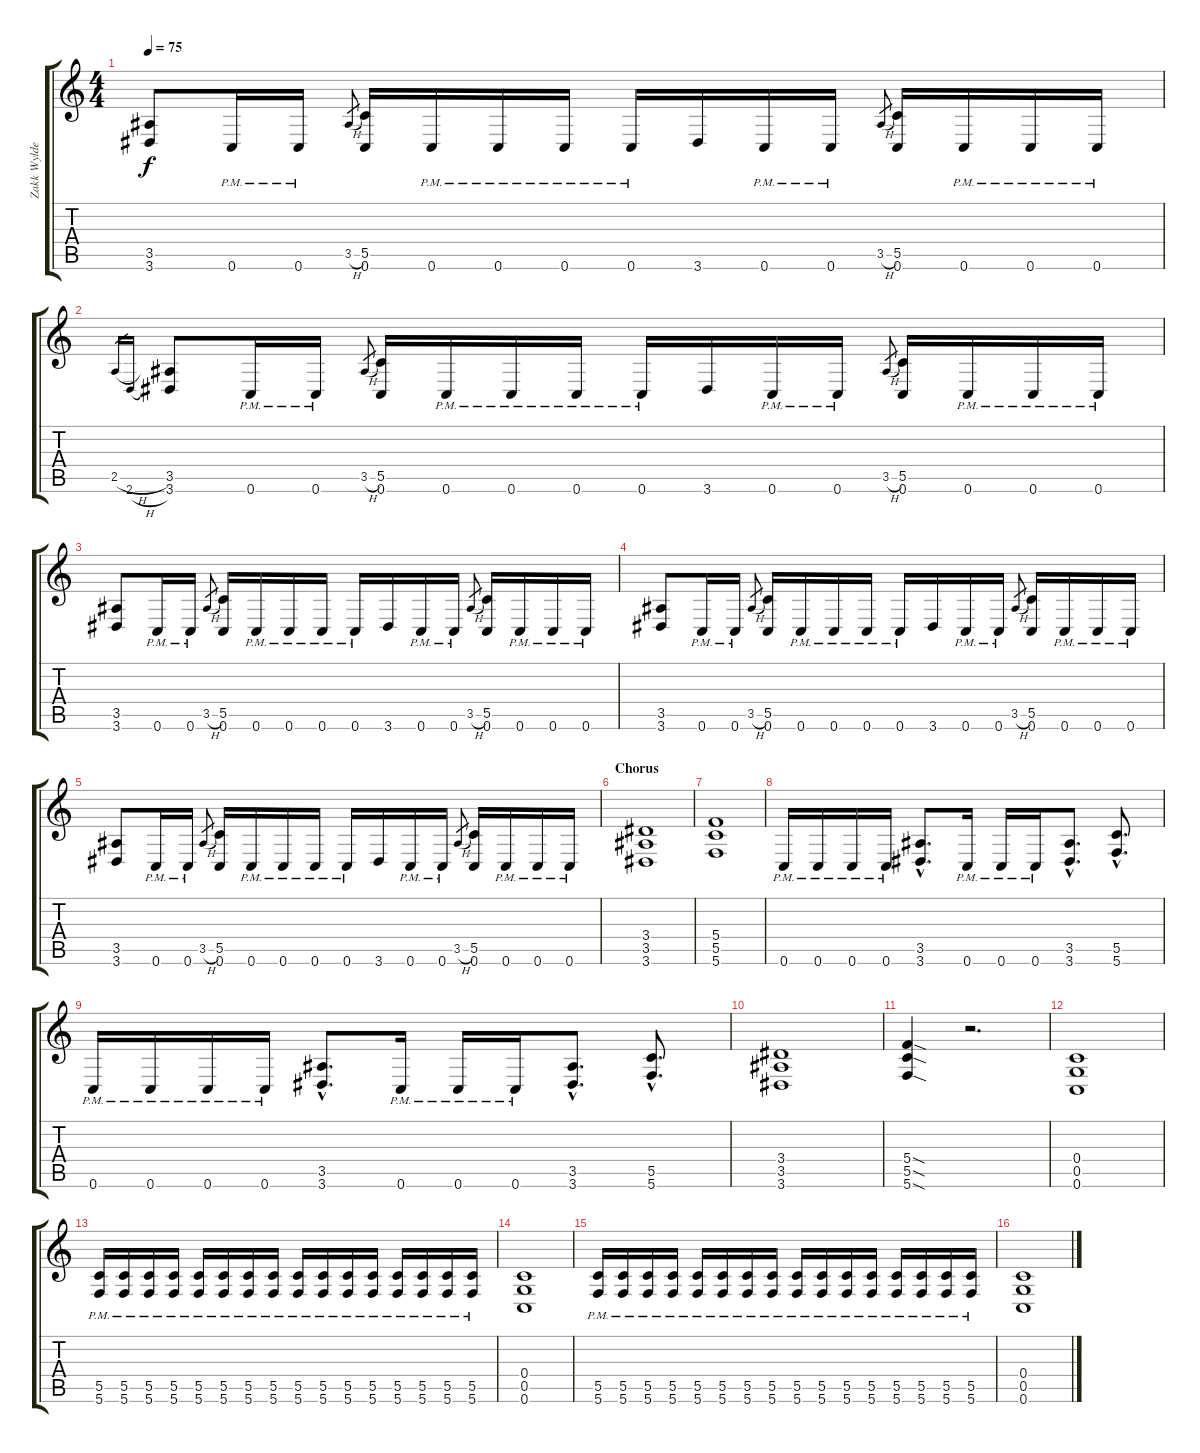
\track ("Zakk Wylde (Rhythm Guitar)" "Zakk Wylde") {instrument distortionguitar}
\staff {score tabs}
\tuning (D4 A3 F3 C3 G2 C2) {hide}
\ts (4 4)
\tempo 75
\clef g2
\ks c
(3.5 3.6).8{dy f} 0.6{pm}.16 0.6{pm}.16 3.5{h}.8{gr} (5.5 0.6).16 0.6{pm}.16 0.6{pm}.16 0.6{pm}.16 0.6{pm}.16 3.6.16 0.6{pm}.16 0.6{pm}.16 3.5{h}.8{gr} (5.5 0.6).16 0.6{pm}.16 0.6{pm}.16 0.6{pm}.16 |
2.5{h}.16{gr} 2.6{h}.16{gr} (3.5 3.6).8 0.6{pm}.16 0.6{pm}.16 3.5{h}.8{gr} (5.5 0.6).16 0.6{pm}.16 0.6{pm}.16 0.6{pm}.16 0.6{pm}.16 3.6.16 0.6{pm}.16 0.6{pm}.16 3.5{h}.8{gr} (5.5 0.6).16 0.6{pm}.16 0.6{pm}.16 0.6{pm}.16 |
(3.5 3.6).8 0.6{pm}.16 0.6{pm}.16 3.5{h}.8{gr} (5.5 0.6).16 0.6{pm}.16 0.6{pm}.16 0.6{pm}.16 0.6{pm}.16 3.6.16 0.6{pm}.16 0.6{pm}.16 3.5{h}.8{gr} (5.5 0.6).16 0.6{pm}.16 0.6{pm}.16 0.6{pm}.16 |
(3.5 3.6).8 0.6{pm}.16 0.6{pm}.16 3.5{h}.8{gr} (5.5 0.6).16 0.6{pm}.16 0.6{pm}.16 0.6{pm}.16 0.6{pm}.16 3.6.16 0.6{pm}.16 0.6{pm}.16 3.5{h}.8{gr} (5.5 0.6).16 0.6{pm}.16 0.6{pm}.16 0.6{pm}.16 |
(3.5 3.6).8 0.6{pm}.16 0.6{pm}.16 3.5{h}.8{gr} (5.5 0.6).16 0.6{pm}.16 0.6{pm}.16 0.6{pm}.16 0.6{pm}.16 3.6.16 0.6{pm}.16 0.6{pm}.16 3.5{h}.8{gr} (5.5 0.6).16 0.6{pm}.16 0.6{pm}.16 0.6{pm}.16 |
\section ("" "Chorus")
(3.4 3.5 3.6).1 |
(5.4 5.5 5.6).1 |
0.6{pm}.16 0.6{pm}.16 0.6{pm}.16 0.6{pm}.16 (3.5{hac} 3.6{hac}).8{d} 0.6{pm}.16 0.6{pm}.16 0.6{pm}.16 (3.5{hac} 3.6{hac}).8{d} (5.5{hac} 5.6{hac}).8{d} |
0.6{pm}.16 0.6{pm}.16 0.6{pm}.16 0.6{pm}.16 (3.5{hac} 3.6{hac}).8{d} 0.6{pm}.16 0.6{pm}.16 0.6{pm}.16 (3.5{hac} 3.6{hac}).8{d} (5.5{hac} 5.6{hac}).8{d} |
(3.4 3.5 3.6).1 |
(5.4{sod} 5.5{sod} 5.6{sod}).4 r.2{d} |
(0.4 0.5 0.6).1 |
(5.5{pm} 5.6{pm}).16 (5.5{pm} 5.6{pm}).16 (5.5{pm} 5.6{pm}).16 (5.5{pm} 5.6{pm}).16 (5.5{pm} 5.6{pm}).16 (5.5{pm} 5.6{pm}).16 (5.5{pm} 5.6{pm}).16 (5.5{pm} 5.6{pm}).16 (5.5{pm} 5.6{pm}).16 (5.5{pm} 5.6{pm}).16 (5.5{pm} 5.6{pm}).16 (5.5{pm} 5.6{pm}).16 (5.5{pm} 5.6{pm}).16 (5.5{pm} 5.6{pm}).16 (5.5{pm} 5.6{pm}).16 (5.5{pm} 5.6{pm}).16 |
(0.4 0.5 0.6).1 |
(5.5{pm} 5.6{pm}).16 (5.5{pm} 5.6{pm}).16 (5.5{pm} 5.6{pm}).16 (5.5{pm} 5.6{pm}).16 (5.5{pm} 5.6{pm}).16 (5.5{pm} 5.6{pm}).16 (5.5{pm} 5.6{pm}).16 (5.5{pm} 5.6{pm}).16 (5.5{pm} 5.6{pm}).16 (5.5{pm} 5.6{pm}).16 (5.5{pm} 5.6{pm}).16 (5.5{pm} 5.6{pm}).16 (5.5{pm} 5.6{pm}).16 (5.5{pm} 5.6{pm}).16 (5.5{pm} 5.6{pm}).16 (5.5{pm} 5.6{pm}).16 |
(0.4 0.5 0.6).1
